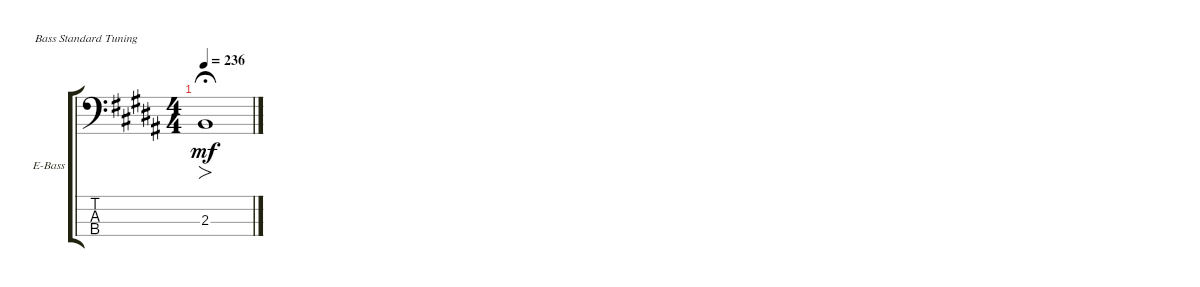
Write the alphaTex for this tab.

\defaultSystemsLayout 4
\bracketExtendMode groupsimilarinstruments
\firstSystemTrackNameOrientation horizontal
\otherSystemsTrackNameOrientation horizontal
\track ("Bass" "E-Bass") {instrument electricbassfinger}
\staff {score tabs}
\tuning (G2 D2 A1 E1)
\ts (4 4)
\tempo 236
\clef f4
\ks b
2.3{t}.1{fo dy mf fermata (medium 1)}
